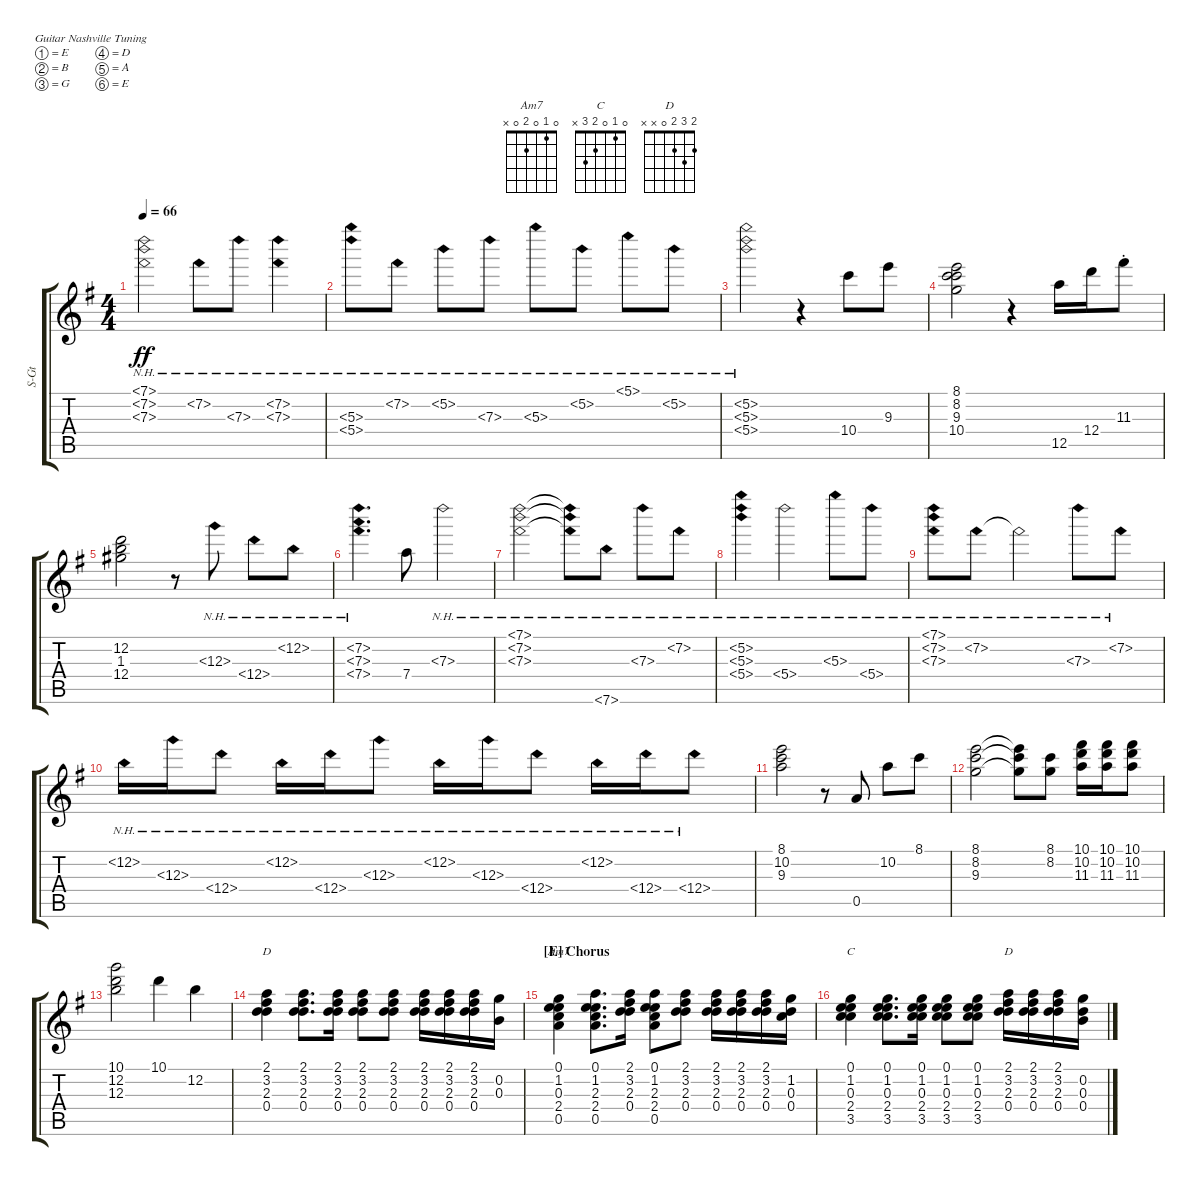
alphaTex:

\defaultSystemsLayout 4
\bracketExtendMode groupsimilarinstruments
\otherSystemsTrackNameOrientation horizontal
\track ("Steel Guitar" "S-Gt") {instrument acousticguitarsteel}
\staff {score tabs}
\tuning (E4 B3 G4 D4 A3 E3)
\chord ("Am7" 0 1 0 2 0 x) {showfingering false}
\chord ("C" 0 1 0 2 3 x) {showfingering false}
\chord ("D" 2 3 2 0 x x) {showfingering false}
\ts (4 4)
\tempo 66
\clef g2
\ks g
(7.1{nh} 7.2{nh} 7.3{nh}).2{dy ff} 7.2{nh}.8 7.3{nh}.8 (7.3{nh} 7.2{nh}).4 |
(5.3{nh} 5.4{nh}).8 7.2{nh}.8 5.2{nh}.8 7.3{nh}.8 5.3{nh}.8 5.2{nh}.8 5.1{nh}.8 5.2{nh}.8 |
(5.2{nh} 5.3{nh} 5.4{nh}).2 r.4 10.4.8 9.3.8 |
(8.1 8.2 9.3 10.4).2 r.4 12.5.16 12.4.16 11.3{st}.8 |
(12.2 1.3 12.4).2 r.8 12.3{nh}.8 12.4{nh}.8 12.2{nh}.8 |
(7.2{nh} 7.3{nh} 7.4{nh}).4{d} 7.4.8 7.3{nh}.2 |
(7.1{nh} 7.2{nh} 7.3{nh}).2 (7.3{nh t} 7.2{nh t} 7.1{nh t}).8 7.6{nh}.8 7.3{nh}.8 7.2{nh}.8 |
(5.2{nh} 5.3{nh} 5.4{nh}).4 5.4{nh}.2 5.3{nh}.8 5.4{nh}.8 |
(7.1{nh} 7.2{nh} 7.3{nh}).8 7.2{nh}.8 7.2{nh t}.2 7.3{nh}.8 7.2{nh}.8 |
12.2{nh}.16 12.3{nh}.16 12.4{nh}.8 12.2{nh}.16 12.4{nh}.16 12.3{nh}.8 12.2{nh}.16 12.3{nh}.16 12.4{nh}.8 12.2{nh}.16 12.4{nh}.16 12.4{nh}.8 |
(8.1 10.2 9.3).2 r.8 0.5.8 10.2.8 8.1.8 |
(8.1 8.2 9.3).2 (8.1{t} 8.2{t} 9.3{t}).8 (8.1 8.2).8 (10.1 10.2 11.3).16 (10.1 10.2 11.3).16 (10.1 10.2 11.3).8 |
(10.1 12.2 12.3).2 10.1.4 12.2.4 |
(0.4 2.3 3.2 2.1).4{ch "D"} (0.4 2.3 3.2 2.1).8{d} (0.4 2.3 3.2 2.1).16 (0.4 2.3 3.2 2.1).8 (0.4 2.3 3.2 2.1).8 (0.4 2.3 3.2 2.1).16 (0.4 2.3 3.2 2.1).16 (0.4 2.3 3.2 2.1).16 (0.2 0.3).16 |
\section ("E" "Chorus")
(0.5 2.4 0.3 1.2 0.1).4{ch "Am7"} (0.5 2.4 2.3 1.2 0.1).8{d} (0.4 2.3 3.2 2.1).16 (0.5 2.4 2.3 1.2 0.1).8 (0.4 2.3 3.2 2.1).8 (0.4 2.3 3.2 2.1).16 (0.4 2.3 3.2 2.1).16 (0.4 2.3 3.2 2.1).16 (1.2 0.3 0.4).16 |
(3.5 2.4 0.3 1.2 0.1).4{ch "C"} (3.5 2.4 0.3 1.2 0.1).8{d} (3.5 2.4 0.3 1.2 0.1).16 (3.5 2.4 0.3 1.2 0.1).8 (3.5 2.4 0.3 1.2 0.1).8 (0.4 2.3 3.2 2.1).16{ch "D"} (0.4 2.3 3.2 2.1).16 (0.4 2.3 3.2 2.1).16 (0.2 0.3 0.4).16
